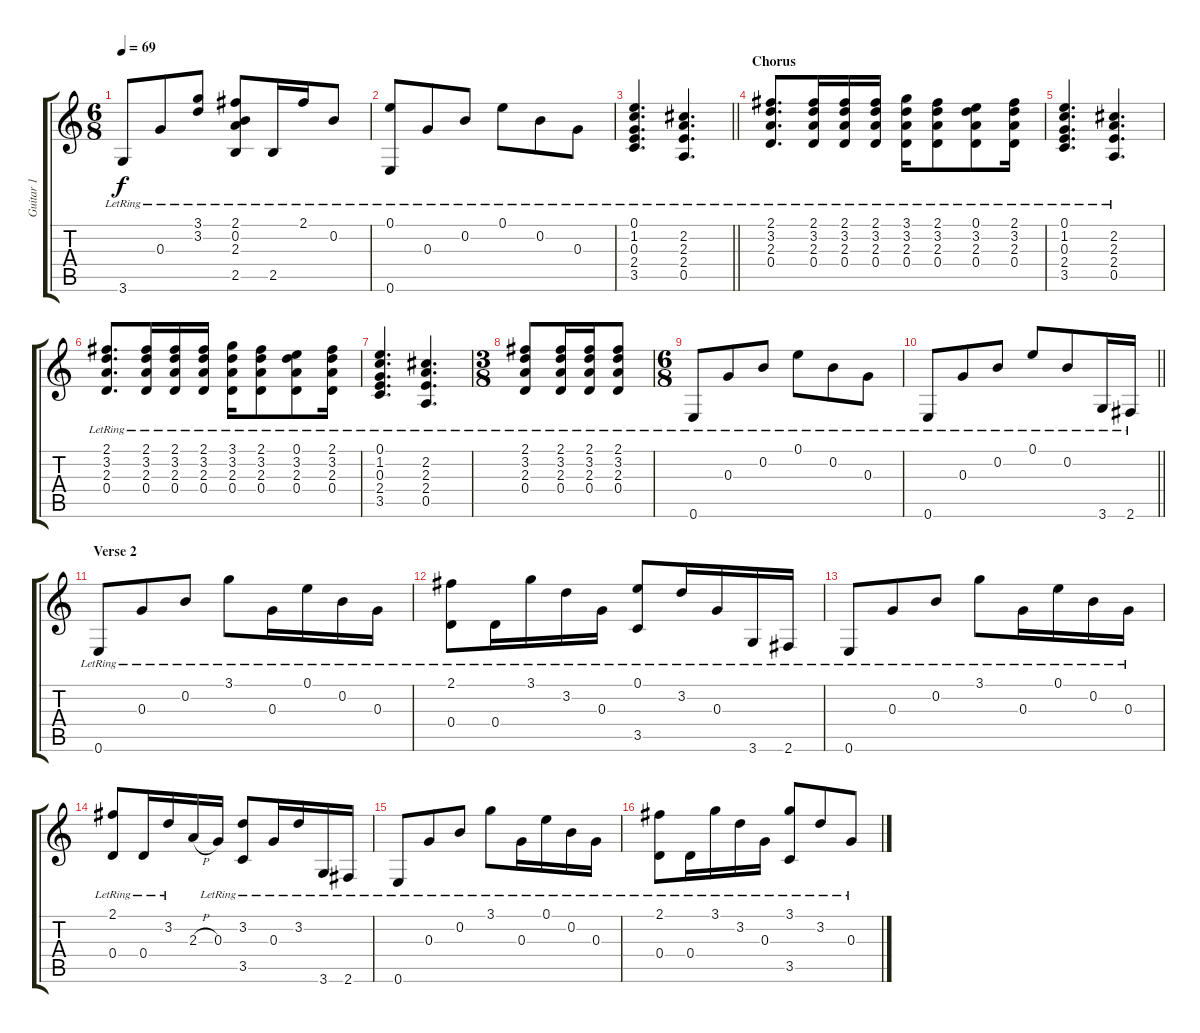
\track ("Guitar 1" "Guitar 1") {instrument acousticguitarsteel}
\staff {score tabs}
\tuning (E4 B3 G3 D3 A2 E2) {hide}
\ts (6 8)
\tempo 69
\clef g2
\ks c
3.6{lr}.8{dy f} 0.3{lr}.8 (3.1{lr} 3.2{lr}).8 (2.1{lr} 0.2{lr} 2.3{lr} 2.5{lr}).8 2.5{lr}.16 2.1{lr}.16 0.2{lr}.8 |
(0.1{lr} 0.6{lr}).8 0.3{lr}.8 0.2{lr}.8 0.1{lr}.8 0.2{lr}.8 0.3{lr}.8 |
\barLineRight lightlight
(0.1{lr} 1.2{lr} 0.3{lr} 2.4{lr} 3.5{lr}).4{d} (2.2{lr} 2.3{lr} 2.4{lr} 0.5{lr}).4{d} |
\section ("" "Chorus")
(2.1{lr} 3.2{lr} 2.3{lr} 0.4{lr}).8{d} (2.1{lr} 3.2{lr} 2.3{lr} 0.4{lr}).16 (2.1{lr} 3.2{lr} 2.3{lr} 0.4{lr}).16 (2.1{lr} 3.2{lr} 2.3{lr} 0.4{lr}).16 (3.1{lr} 3.2{lr} 2.3{lr} 0.4{lr}).16 (2.1{lr} 3.2{lr} 2.3{lr} 0.4{lr}).8 (0.1{lr} 3.2{lr} 2.3{lr} 0.4{lr}).8 (2.1{lr} 3.2{lr} 2.3{lr} 0.4{lr}).16 |
(0.1{lr} 1.2{lr} 0.3{lr} 2.4{lr} 3.5{lr}).4{d} (2.2{lr} 2.3{lr} 2.4{lr} 0.5{lr}).4{d} |
(2.1{lr} 3.2{lr} 2.3{lr} 0.4{lr}).8{d} (2.1{lr} 3.2{lr} 2.3{lr} 0.4{lr}).16 (2.1{lr} 3.2{lr} 2.3{lr} 0.4{lr}).16 (2.1{lr} 3.2{lr} 2.3{lr} 0.4{lr}).16 (3.1{lr} 3.2{lr} 2.3{lr} 0.4{lr}).16 (2.1{lr} 3.2{lr} 2.3{lr} 0.4{lr}).8 (0.1{lr} 3.2{lr} 2.3{lr} 0.4{lr}).8 (2.1{lr} 3.2{lr} 2.3{lr} 0.4{lr}).16 |
(0.1{lr} 1.2{lr} 0.3{lr} 2.4{lr} 3.5{lr}).4{d} (2.2{lr} 2.3{lr} 2.4{lr} 0.5{lr}).4{d} |
\ts (3 8)
(2.1{lr} 3.2{lr} 2.3{lr} 0.4{lr}).8 (2.1{lr} 3.2{lr} 2.3{lr} 0.4{lr}).16 (2.1{lr} 3.2{lr} 2.3{lr} 0.4{lr}).16 (2.1{lr} 3.2{lr} 2.3{lr} 0.4{lr}).8 |
\ts (6 8)
0.6{lr}.8 0.3{lr}.8 0.2{lr}.8 0.1{lr}.8 0.2{lr}.8 0.3{lr}.8 |
\barLineRight lightlight
0.6{lr}.8 0.3{lr}.8 0.2{lr}.8 0.1{lr}.8 0.2{lr}.8 3.6{lr}.16 2.6{lr}.16 |
\section ("" "Verse 2")
0.6{lr}.8 0.3{lr}.8 0.2{lr}.8 3.1{lr}.8 0.3{lr}.16 0.1{lr}.16 0.2{lr}.16 0.3{lr}.16 |
(2.1{lr} 0.4{lr}).8 0.4{lr}.16 3.1{lr}.16 3.2{lr}.16 0.3{lr}.16 (0.1{lr} 3.5{lr}).8 3.2{lr}.16 0.3{lr}.16 3.6{lr}.16 2.6{lr}.16 |
0.6{lr}.8 0.3{lr}.8 0.2{lr}.8 3.1{lr}.8 0.3{lr}.16 0.1{lr}.16 0.2{lr}.16 0.3{lr}.16 |
(2.1{lr} 0.4{lr}).8 0.4{lr}.16 3.2{lr}.16 2.3{h}.16 0.3{lr}.16 (3.2{lr} 3.5{lr}).8 0.3{lr}.16 3.2{lr}.16 3.6{lr}.16 2.6{lr}.16 |
0.6{lr}.8 0.3{lr}.8 0.2{lr}.8 3.1{lr}.8 0.3{lr}.16 0.1{lr}.16 0.2{lr}.16 0.3{lr}.16 |
(2.1{lr} 0.4{lr}).8 0.4{lr}.16 3.1{lr}.16 3.2{lr}.16 0.3{lr}.16 (3.1{lr} 3.5{lr}).8 3.2{lr}.8 0.3{lr}.8
